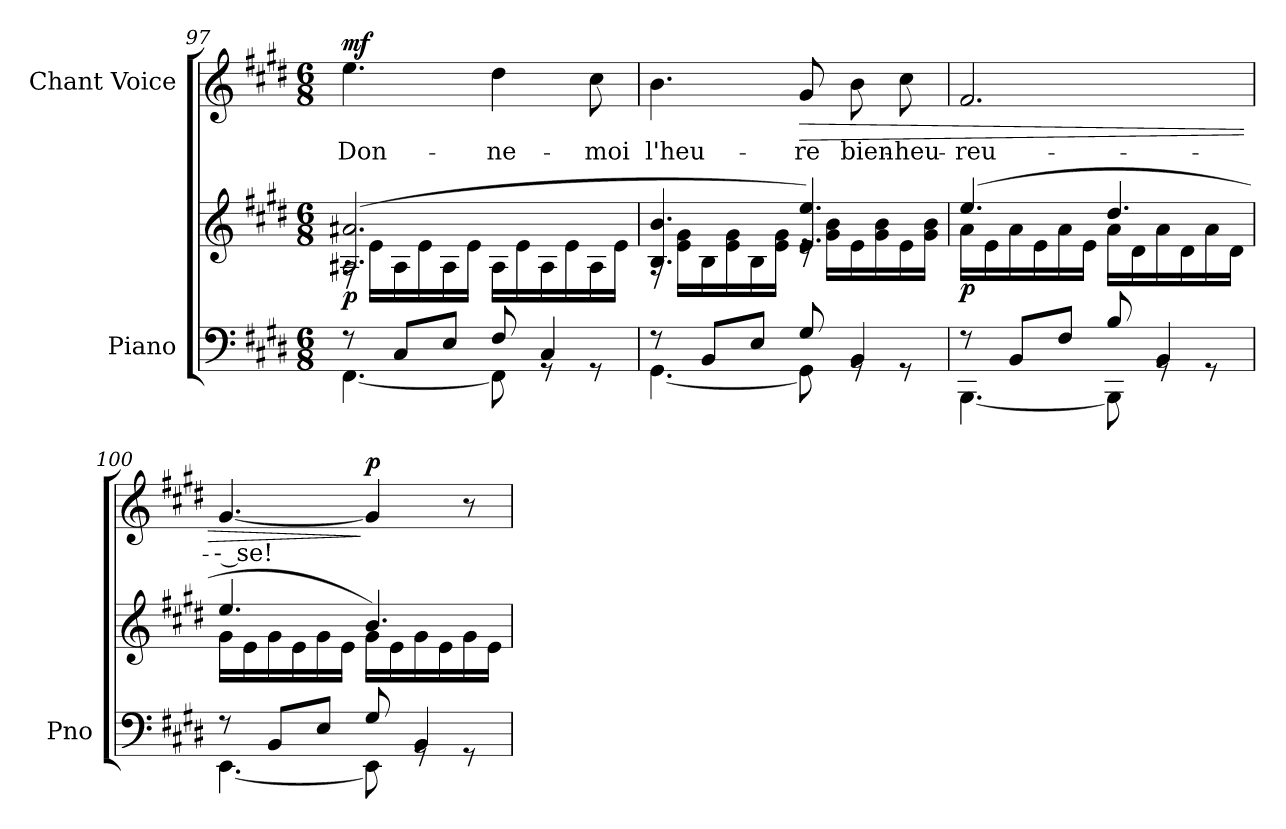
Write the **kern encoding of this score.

**kern	**kern	**dynam	**kern	**text	**dynam
*part2	*part2	*part2	*part1	*part1	*part1
*staff3	*staff2	*staff2/3	*staff1	*staff1	*staff1
*I"Piano	*	*	*I"Chant Voice	*	*
*I'Pno	*	*	*	*	*
!!LO:LB:g=z
*clefF4	*clefG2	*	*clefG2	*	*
*k[f#c#g#d#]	*k[f#c#g#d#]	*	*k[f#c#g#d#]	*	*
*M6/8	*M6/8	*	*M6/8	*	*
=97	=97	=97	=97	=97	=97
*^	*^	*	*	*	*
!	!	!	!	!LO:DY:b	!	!LO:LY:b	!LO:DY:a
8r	[4.FF#\	(>2.A#X/ 2.a#X/	16rA	p	4.ee\	Don-	mf
.	.	.	16e\LL	.	.	.	.
8C#/L	.	.	16A#\	.	.	.	.
.	.	.	16e\	.	.	.	.
8E/J	.	.	16A#\	.	.	.	.
.	.	.	16e\JJ	.	.	.	.
!	!	!	!	!	!	!LO:LY:b	!
8F#/	8FF#\]	.	16A#\LL	.	4dd#\	-ne-	.
.	.	.	16e\	.	.	.	.
4C#/	8rGG	.	16A#\	.	.	.	.
.	.	.	16e\	.	.	.	.
!	!	!	!	!	!	!LO:LY:b	!
.	8rGG	.	16A#\	.	8cc#\	-moi	.
.	.	.	16e\JJ	.	.	.	.
=98	=98	=98	=98	=98	=98	=98	=98
!	!	!	!	!	!	!LO:LY:b	!
8r	[4.GG#\	4.B/ 4.b/	16rA	.	4.b\	l'heu-	.
.	.	.	16e\ 16g#\LL	.	.	.	.
8BB/L	.	.	16B\	.	.	.	.
.	.	.	16e\ 16g#\	.	.	.	.
8E/J	.	.	16B\	.	.	.	.
.	.	.	16e\ 16g#\JJ	.	.	.	.
!	!	!	!	!	!	!LO:LY:b	!LO:HP:b
8G#/	8GG#\]	4.e/ 4.ee/)	16re	.	8g#/	-re	>
.	.	.	16g#\ 16b\LL	.	.	.	.
!	!	!	!	!	!	!LO:LY:b	!
4BB/	8rGG	.	16e\	.	8b\	bien-	.
.	.	.	16g#\ 16b\	.	.	.	.
!	!	!	!	!	!	!LO:LY:b	!
.	8rGG	.	16e\	.	8cc#\	-heu-	.
.	.	.	16g#\ 16b\JJ	.	.	.	.
=99	=99	=99	=99	=99	=99	=99	=99
!	!	!	!	!LO:DY:b	!	!LO:LY:b	!
8r	[4.BBB\	(>4.ee/	16a\LL	p	2.f#/	-reu-	.
.	.	.	16e\	.	.	.	.
8BB/L	.	.	16a\	.	.	.	.
.	.	.	16e\	.	.	.	.
8F#/J	.	.	16a\	.	.	.	.
.	.	.	16e\JJ	.	.	.	.
8B/	8BBB\]	4.dd#/	16a\LL	.	.	.	.
.	.	.	16d#\	.	.	.	.
4BB/	8rGG	.	16a\	.	.	.	.
.	.	.	16d#\	.	.	.	.
.	8rGG	.	16a\	.	.	.	.
.	.	.	16d#\JJ	.	.	.	.
!!LO:LB:g=z
=100	=100	=100	=100	=100	=100	=100	=100
!	!	!	!	!	!	!LO:LY:b	!
8r	[4.EE\	4.ee/	16g#\LL	.	[4.g#/	-- se!	.
.	.	.	16e\	.	.	.	.
8BB/L	.	.	16g#\	.	.	.	.
.	.	.	16e\	.	.	.	.
8E/J	.	.	16g#\	.	.	.	.
.	.	.	16e\JJ	.	.	.	.
!	!	!	!	!	!	!	!LO:DY:n=1:a
8G#/	8EE\]	4.b/)	16g#\LL	.	4g#/]	.	] p
.	.	.	16e\	.	.	.	.
4BB/	8rGG	.	16g#\	.	.	.	.
.	.	.	16e\	.	.	.	.
.	8rGG	.	16g#\	.	8r	.	.
.	.	.	16e\JJ	.	.	.	.
*v	*v	*	*	*	*	*	*
*	*v	*v	*	*	*	*
=	=	=	=	=	=
*-	*-	*-	*-	*-	*-
